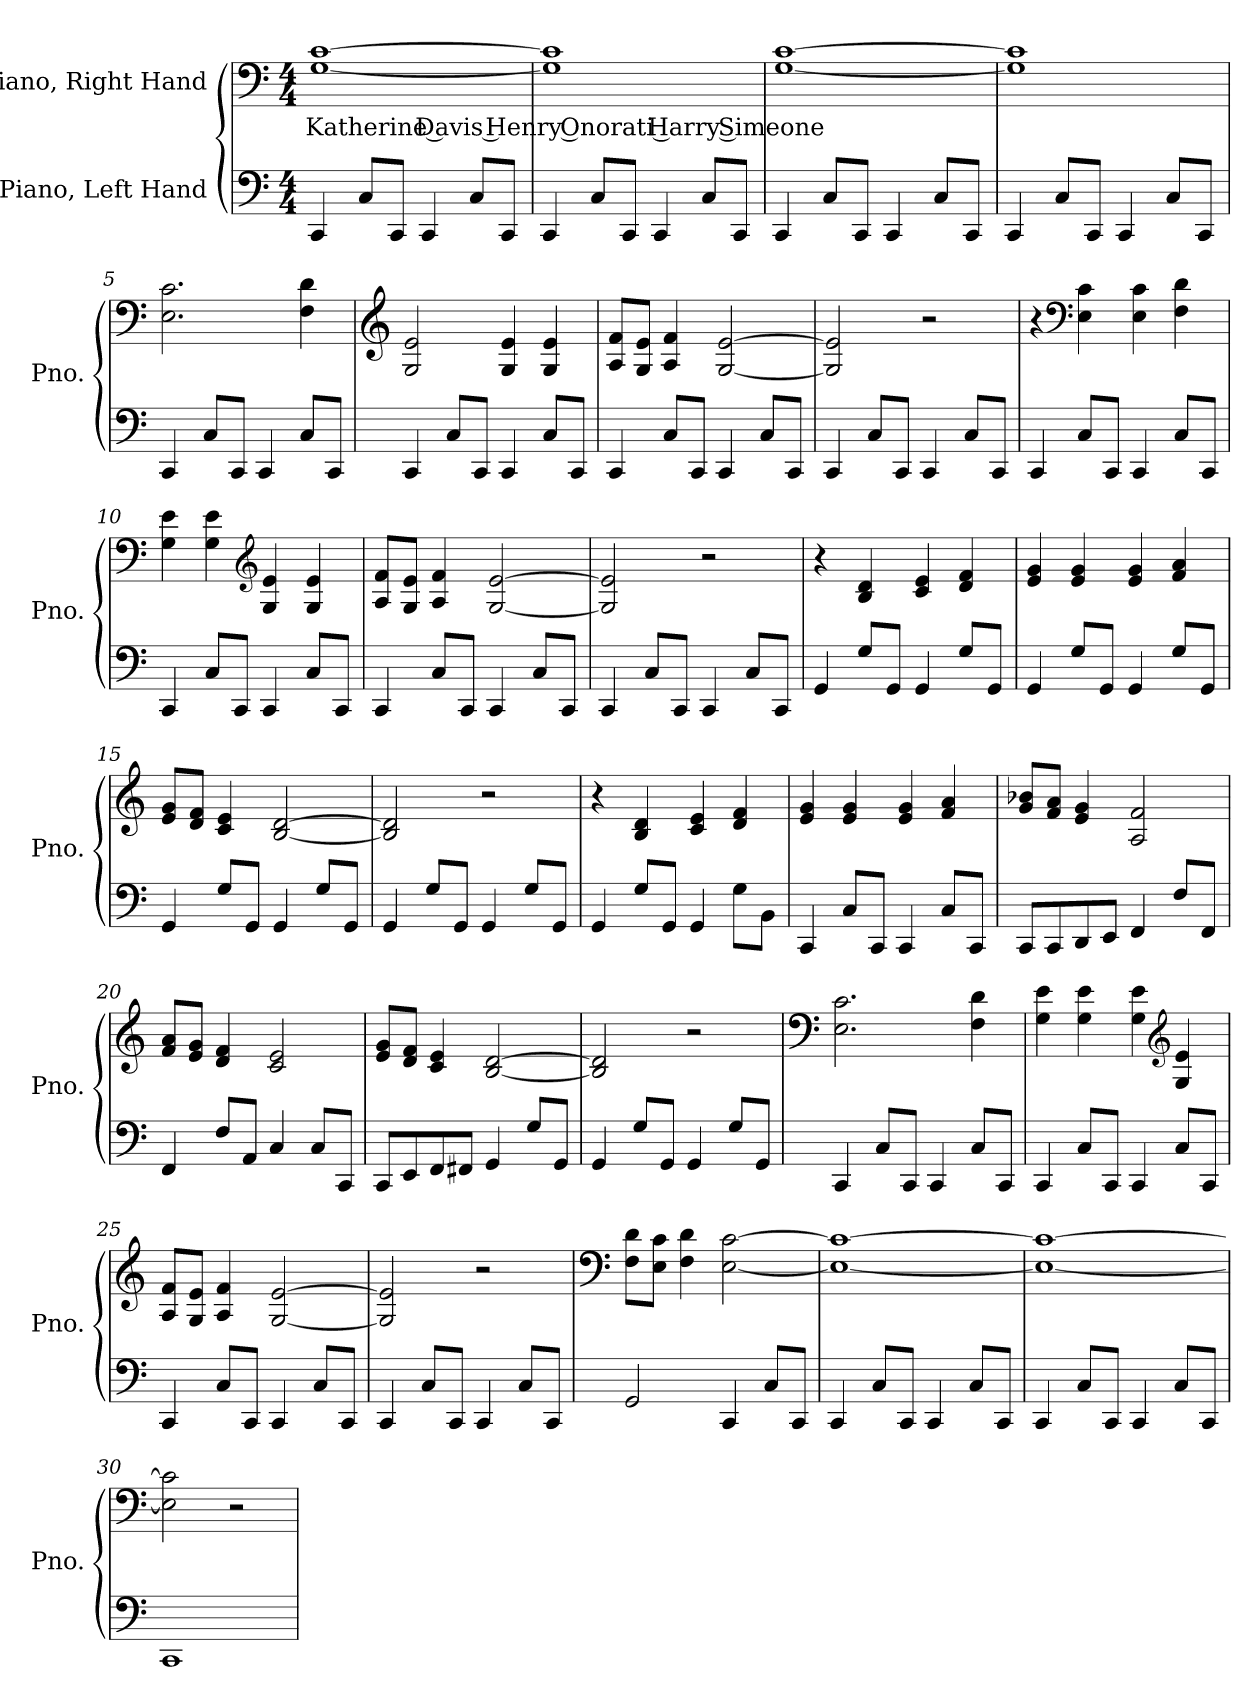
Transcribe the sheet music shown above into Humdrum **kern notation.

**kern	**kern	**text
*part2	*part1	*part1
*staff2	*staff1	*staff1
*I"Piano, Left Hand	*I"Piano, Right Hand	*
*I'Pno.	*I'Pno.	*
*clefF4	*clefF4	*
*k[]	*k[]	*
*M4/4	*M4/4	*
*MM100	*MM100	*
=1	=1	=1
!	!	!LO:LY:b
4CC/	[1G [1c	Katherine Davis Henry Onorati Harry Simeone
8C/L	.	.
8CC/J	.	.
4CC/	.	.
8C/L	.	.
8CC/J	.	.
=2	=2	=2
4CC/	1G] 1c]	.
8C/L	.	.
8CC/J	.	.
4CC/	.	.
8C/L	.	.
8CC/J	.	.
!!LO:LB:g=z
=3	=3	=3
4CC/	[1G [1c	.
8C/L	.	.
8CC/J	.	.
4CC/	.	.
8C/L	.	.
8CC/J	.	.
=4	=4	=4
4CC/	1G] 1c]	.
8C/L	.	.
8CC/J	.	.
4CC/	.	.
8C/L	.	.
8CC/J	.	.
=5	=5	=5
4CC/	2.E\ 2.c\	.
8C/L	.	.
8CC/J	.	.
4CC/	.	.
8C/L	4F\ 4d\	.
8CC/J	.	.
=6	=6	=6
*	*clefG2	*
4CC/	2G/ 2e/	.
8C/L	.	.
8CC/J	.	.
4CC/	4G/ 4e/	.
8C/L	4G/ 4e/	.
8CC/J	.	.
=7	=7	=7
4CC/	8A/ 8f/L	.
.	8G/ 8e/J	.
8C/L	4A/ 4f/	.
8CC/J	.	.
4CC/	[2G/ [2e/	.
8C/L	.	.
8CC/J	.	.
!!LO:LB:g=z
=8	=8	=8
4CC/	2G/] 2e/]	.
8C/L	.	.
8CC/J	.	.
4CC/	2r	.
8C/L	.	.
8CC/J	.	.
=9	=9	=9
4CC/	4r	.
*	*clefF4	*
8C/L	4E\ 4c\	.
8CC/J	.	.
4CC/	4E\ 4c\	.
8C/L	4F\ 4d\	.
8CC/J	.	.
=10	=10	=10
4CC/	4G\ 4e\	.
8C/L	4G\ 4e\	.
8CC/J	.	.
*	*clefG2	*
4CC/	4G/ 4e/	.
8C/L	4G/ 4e/	.
8CC/J	.	.
=11	=11	=11
4CC/	8A/ 8f/L	.
.	8G/ 8e/J	.
8C/L	4A/ 4f/	.
8CC/J	.	.
4CC/	[2G/ [2e/	.
8C/L	.	.
8CC/J	.	.
=12	=12	=12
4CC/	2G/] 2e/]	.
8C/L	.	.
8CC/J	.	.
4CC/	2r	.
8C/L	.	.
8CC/J	.	.
!!LO:LB:g=z
=13	=13	=13
4GG/	4r	.
8G/L	4B/ 4d/	.
8GG/J	.	.
4GG/	4c/ 4e/	.
8G/L	4d/ 4f/	.
8GG/J	.	.
=14	=14	=14
4GG/	4e/ 4g/	.
8G/L	4e/ 4g/	.
8GG/J	.	.
4GG/	4e/ 4g/	.
8G/L	4f/ 4a/	.
8GG/J	.	.
=15	=15	=15
4GG/	8e/ 8g/L	.
.	8d/ 8f/J	.
8G/L	4c/ 4e/	.
8GG/J	.	.
4GG/	[2B/ [2d/	.
8G/L	.	.
8GG/J	.	.
=16	=16	=16
4GG/	2B/] 2d/]	.
8G/L	.	.
8GG/J	.	.
4GG/	2r	.
8G/L	.	.
8GG/J	.	.
=17	=17	=17
4GG/	4r	.
8G/L	4B/ 4d/	.
8GG/J	.	.
4GG/	4c/ 4e/	.
8G\L	4d/ 4f/	.
8BB\J	.	.
=18	=18	=18
4CC/	4e/ 4g/	.
8C/L	4e/ 4g/	.
8CC/J	.	.
4CC/	4e/ 4g/	.
8C/L	4f/ 4a/	.
8CC/J	.	.
!!LO:LB:g=z
=19	=19	=19
8CC/L	8g/ 8b-X/L	.
8CC/	8f/ 8a/J	.
8DD/	4e/ 4g/	.
8EE/J	.	.
4FF/	2A/ 2f/	.
8F/L	.	.
8FF/J	.	.
=20	=20	=20
4FF/	8f/ 8a/L	.
.	8e/ 8g/J	.
8F/L	4d/ 4f/	.
8AA/J	.	.
4C/	2c/ 2e/	.
8C/L	.	.
8CC/J	.	.
=21	=21	=21
8CC/L	8e/ 8g/L	.
8EE/	8d/ 8f/J	.
8FF/	4c/ 4e/	.
8FF#X/J	.	.
4GG/	[2B/ [2d/	.
8G/L	.	.
8GG/J	.	.
=22	=22	=22
4GG/	2B/] 2d/]	.
8G/L	.	.
8GG/J	.	.
4GG/	2r	.
8G/L	.	.
8GG/J	.	.
=23	=23	=23
*	*clefF4	*
4CC/	2.E\ 2.c\	.
8C/L	.	.
8CC/J	.	.
4CC/	.	.
8C/L	4F\ 4d\	.
8CC/J	.	.
!!LO:LB:g=z
=24	=24	=24
4CC/	4G\ 4e\	.
8C/L	4G\ 4e\	.
8CC/J	.	.
4CC/	4G\ 4e\	.
*	*clefG2	*
8C/L	4G/ 4e/	.
8CC/J	.	.
=25	=25	=25
4CC/	8A/ 8f/L	.
.	8G/ 8e/J	.
8C/L	4A/ 4f/	.
8CC/J	.	.
4CC/	[2G/ [2e/	.
8C/L	.	.
8CC/J	.	.
=26	=26	=26
4CC/	2G/] 2e/]	.
8C/L	.	.
8CC/J	.	.
4CC/	2r	.
8C/L	.	.
8CC/J	.	.
=27	=27	=27
*	*clefF4	*
2GG/	8F\ 8d\L	.
.	8E\ 8c\J	.
.	4F\ 4d\	.
4CC/	[2E\ [2c\	.
8C/L	.	.
8CC/J	.	.
=28	=28	=28
4CC/	1E_ 1c_	.
8C/L	.	.
8CC/J	.	.
4CC/	.	.
8C/L	.	.
8CC/J	.	.
!!LO:PB:g=z
=29	=29	=29
4CC/	1E_ 1c_	.
8C/L	.	.
8CC/J	.	.
4CC/	.	.
8C/L	.	.
8CC/J	.	.
=30	=30	=30
1CC	2E\] 2c\]	.
.	2r	.
=	=	=
*-	*-	*-
